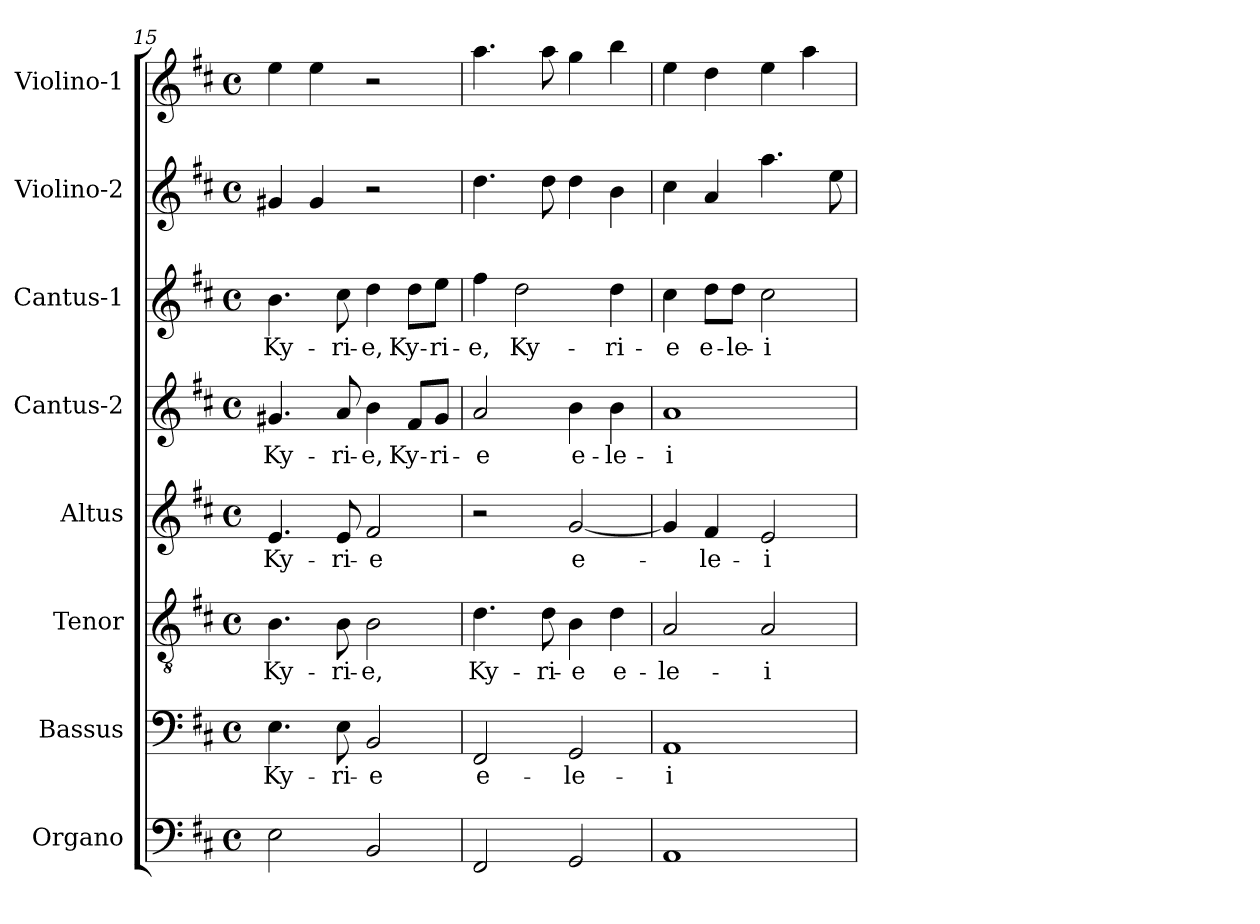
**kern	**kern	**text	**kern	**text	**kern	**text	**kern	**text	**kern	**text	**kern	**kern
*part8	*part7	*part7	*part6	*part6	*part5	*part5	*part4	*part4	*part3	*part3	*part2	*part1
*staff8	*staff7	*staff7	*staff6	*staff6	*staff5	*staff5	*staff4	*staff4	*staff3	*staff3	*staff2	*staff1
*I"Organo	*I"Bassus	*	*I"Tenor	*	*I"Altus	*	*I"Cantus-2	*	*I"Cantus-1	*	*I"Violino-2	*I"Violino-1
*I'Og	*I'B	*	*I'T	*	*I'A	*	*I'C2	*	*I'C1	*	*I'V2	*I'V1
*clefF4	*clefF4	*	*clefGv2	*	*clefG2	*	*clefG2	*	*clefG2	*	*clefG2	*clefG2
*k[f#c#]	*k[f#c#]	*	*k[f#c#]	*	*k[f#c#]	*	*k[f#c#]	*	*k[f#c#]	*	*k[f#c#]	*k[f#c#]
*D:	*D:	*	*D:	*	*D:	*	*D:	*	*D:	*	*D:	*D:
*M4/4	*M4/4	*	*M4/4	*	*M4/4	*	*M4/4	*	*M4/4	*	*M4/4	*M4/4
*met(c)	*met(c)	*	*met(c)	*	*met(c)	*	*met(c)	*	*met(c)	*	*met(c)	*met(c)
=15	=15	=15	=15	=15	=15	=15	=15	=15	=15	=15	=15	=15
!	!	!LO:LY:b	!	!	!	!	!	!	!	!	!	!
!	!	!	!	!LO:LY:b	!	!	!	!	!	!	!	!
!	!	!	!	!	!	!LO:LY:b	!	!	!	!	!	!
!	!	!	!	!	!	!	!	!LO:LY:b	!	!	!	!
!	!	!	!	!	!	!	!	!	!	!LO:LY:b	!	!
2E\	4.E\	Ky-	4.B\	Ky-	4.e/	Ky-	4.g#X/	Ky-	4.b\	Ky-	4g#X/	4ee\
.	.	.	.	.	.	.	.	.	.	.	4g#/	4ee\
!	!	!LO:LY:b	!	!	!	!	!	!	!	!	!	!
!	!	!	!	!LO:LY:b	!	!	!	!	!	!	!	!
!	!	!	!	!	!	!LO:LY:b	!	!	!	!	!	!
!	!	!	!	!	!	!	!	!LO:LY:b	!	!	!	!
!	!	!	!	!	!	!	!	!	!	!LO:LY:b	!	!
.	8E\	-ri-	8B\	-ri-	8e/	-ri-	8a/	-ri-	8cc#\	-ri-	.	.
!	!	!LO:LY:b	!	!	!	!	!	!	!	!	!	!
!	!	!	!	!LO:LY:b	!	!	!	!	!	!	!	!
!	!	!	!	!	!	!LO:LY:b	!	!	!	!	!	!
!	!	!	!	!	!	!	!	!LO:LY:b	!	!	!	!
!	!	!	!	!	!	!	!	!	!	!LO:LY:b	!	!
2BB/	2BB/	-e	2B\	-e,	2f#/	-e	4b\	-e,	4dd\	-e,	2r	2r
!	!	!	!	!	!	!	!	!LO:LY:b	!	!	!	!
!	!	!	!	!	!	!	!	!	!	!LO:LY:b	!	!
.	.	.	.	.	.	.	8f#/L	Ky-	8dd\L	Ky-	.	.
!	!	!	!	!	!	!	!	!LO:LY:b	!	!	!	!
!	!	!	!	!	!	!	!	!	!	!LO:LY:b	!	!
.	.	.	.	.	.	.	8g#/J	-ri-	8ee\J	-ri-	.	.
=16	=16	=16	=16	=16	=16	=16	=16	=16	=16	=16	=16	=16
!	!	!LO:LY:b	!	!	!	!	!	!	!	!	!	!
!	!	!	!	!LO:LY:b	!	!	!	!	!	!	!	!
!	!	!	!	!	!	!	!	!LO:LY:b	!	!	!	!
!	!	!	!	!	!	!	!	!	!	!LO:LY:b	!	!
2FF#/	2FF#/	e-	4.d\	Ky-	2r	.	2a/	-e	4ff#\	-e,	4.dd\	4.aa\
!	!	!	!	!	!	!	!	!	!	!LO:LY:b	!	!
.	.	.	.	.	.	.	.	.	2dd\	Ky-	.	.
!	!	!	!	!LO:LY:b	!	!	!	!	!	!	!	!
.	.	.	8d\	-ri-	.	.	.	.	.	.	8dd\	8aa\
!	!	!LO:LY:b	!	!	!	!	!	!	!	!	!	!
!	!	!	!	!LO:LY:b	!	!	!	!	!	!	!	!
!	!	!	!	!	!	!LO:LY:b	!	!	!	!	!	!
!	!	!	!	!	!	!	!	!LO:LY:b	!	!	!	!
2GG/	2GG/	-le-	4B\	-e	[2g/	e-	4b\	e-	.	.	4dd\	4gg\
!	!	!	!	!LO:LY:b	!	!	!	!	!	!	!	!
!	!	!	!	!	!	!	!	!LO:LY:b	!	!	!	!
!	!	!	!	!	!	!	!	!	!	!LO:LY:b	!	!
.	.	.	4d\	e-	.	.	4b\	-le-	4dd\	-ri-	4b\	4bb\
=17	=17	=17	=17	=17	=17	=17	=17	=17	=17	=17	=17	=17
!	!	!LO:LY:b	!	!	!	!	!	!	!	!	!	!
!	!	!	!	!LO:LY:b	!	!	!	!	!	!	!	!
!	!	!	!	!	!	!	!	!LO:LY:b	!	!	!	!
!	!	!	!	!	!	!	!	!	!	!LO:LY:b	!	!
1AA	1AA	-i-	2A/	-le-	4g/]	.	1a	-i-	4cc#\	-e	4cc#\	4ee\
!	!	!	!	!	!	!LO:LY:b	!	!	!	!	!	!
!	!	!	!	!	!	!	!	!	!	!LO:LY:b	!	!
.	.	.	.	.	4f#/	-le-	.	.	8dd\L	e-	4a/	4dd\
!	!	!	!	!	!	!	!	!	!	!LO:LY:b	!	!
.	.	.	.	.	.	.	.	.	8dd\J	-le-	.	.
!	!	!	!	!LO:LY:b	!	!	!	!	!	!	!	!
!	!	!	!	!	!	!LO:LY:b	!	!	!	!	!	!
!	!	!	!	!	!	!	!	!	!	!LO:LY:b	!	!
.	.	.	2A/	-i-	2e/	-i-	.	.	2cc#\	-i-	4.aa\	4ee\
.	.	.	.	.	.	.	.	.	.	.	.	4aa\
.	.	.	.	.	.	.	.	.	.	.	8ee\	.
=	=	=	=	=	=	=	=	=	=	=	=	=
*-	*-	*-	*-	*-	*-	*-	*-	*-	*-	*-	*-	*-
